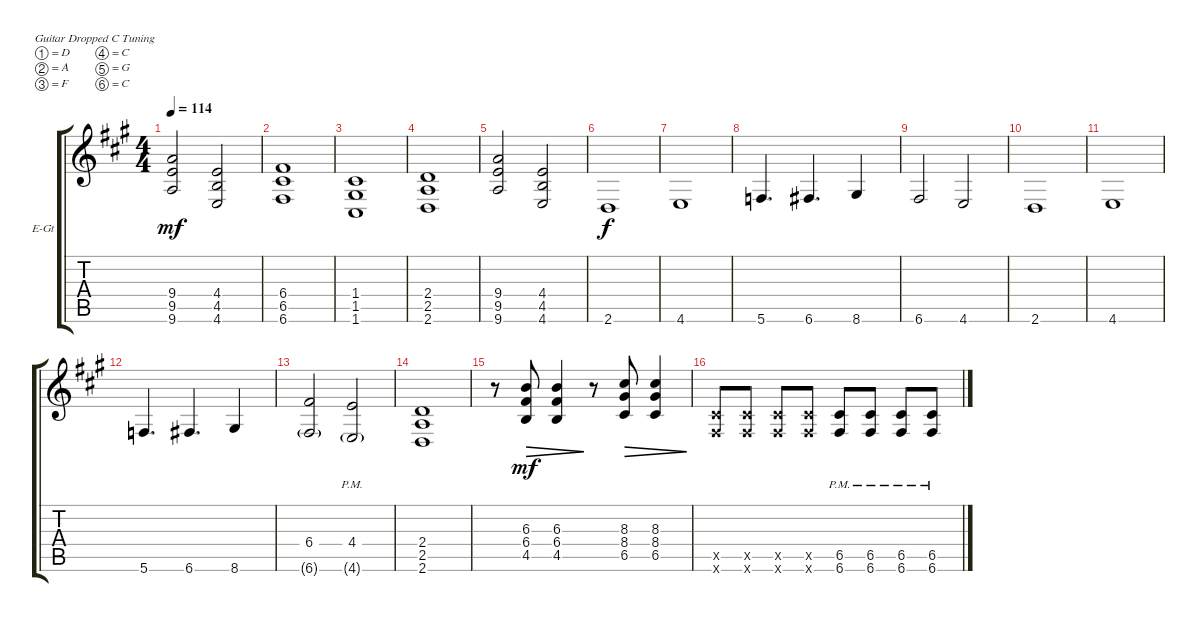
\defaultSystemsLayout 4
\bracketExtendMode groupsimilarinstruments
\firstSystemTrackNameOrientation horizontal
\otherSystemsTrackNameOrientation horizontal
\track ("Electric Guitar" "E-Gt") {instrument distortionguitar}
\staff {score tabs}
\tuning (D4 A3 F3 C3 G2 C2)
\ts (4 4)
\tempo 114
\clef g2
\ks f#minor
(9.4 9.5 9.6).2{dy mf} (4.4 4.5 4.6).2 |
(6.6 6.5 6.4).1 |
(1.6 1.5 1.4).1 |
(2.6 2.5 2.4).1 |
(9.4 9.5 9.6).2 (4.4 4.5 4.6).2 |
2.6.1{dy f} |
4.6.1 |
5.6.4{d} 6.6.4{d} 8.6.4 |
6.6.2 4.6.2 |
2.6.1 |
4.6.1 |
5.6.4{d} 6.6.4{d} 8.6.4 |
(6.6{g} 6.4).2 (4.6{g pm} 4.4).2 |
(2.4 2.5 2.6).1 |
r.8 (4.5 6.4 6.3).8{dec dy mf} (4.5 6.4 6.3).4{dec} r.8 (8.4 8.3 6.5).8{dec} (8.4 8.3 6.5).4{dec} |
(6.6{x} 6.5{x}).8 (6.6{x} 6.5{x}).8 (6.5{x} 6.6{x}).8 (6.5{x} 6.6{x}).8 (6.6{pm} 6.5{pm}).8 (6.5{pm} 6.6{pm}).8 (6.6{pm} 6.5{pm}).8 (6.5{pm} 6.6{pm}).8
